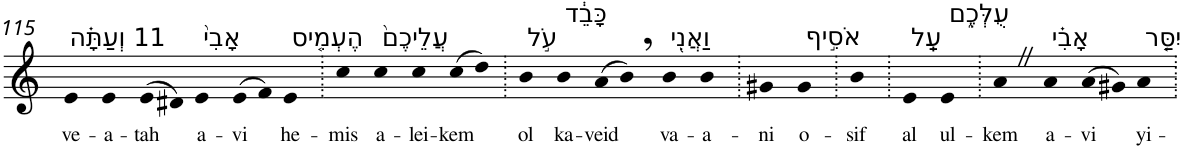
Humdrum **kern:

**kern	**text
*part1	*part1
*staff1	*staff1
*I"Piano	*
*I'Pno	*
!!LO:PB:g=z
*clefG2	*
*k[]	*
=115	=115
!LO:TX:a:t=11 וְעַתָּ֗ה	!
!	!LO:LY:b
4e	ve-
!	!LO:LY:b
4e	-a-
!	!LO:LY:b
(>8e	-tah
8d#X)	.
!LO:TX:a:t=אָבִי֙	!
!	!LO:LY:b
4e	a-
!	!LO:LY:b
(>8e	-vi
8f)	.
!LO:TX:a:t=הֶעְמִ֤יס	!
!	!LO:LY:b
4e	he-
=116.	=116.
!	!LO:LY:b
4cc	-mis
!LO:TX:a:t=עֲלֵיכֶם֙	!
!	!LO:LY:b
4cc	a-
!	!LO:LY:b
4cc	-lei-
!	!LO:LY:b
(>8cc	-kem
8dd)	.
=117.	=117.
!LO:TX:a:t=עֹ֣ל	!
!	!LO:LY:b
4b	ol
!LO:TX:a:t=כָּבֵ֔ד	!
!	!LO:LY:b
4b	ka-
!	!LO:LY:b
(>8a	-veid
8b,)	.
!LO:TX:a:t=וַאֲנִ֖י	!
!	!LO:LY:b
4b	va-
!	!LO:LY:b
4b	-a-
=118.	=118.
!	!LO:LY:b
4g#X	-ni
!LO:TX:a:t=אֹסִ֣יף	!
!	!LO:LY:b
4g#	o-
=119.	=119.
!	!LO:LY:b
4b	-sif
=120.	=120.
!LO:TX:a:t=עַֽל	!
!	!LO:LY:b
4e	al
!LO:TX:a:t=עֻלְּכֶ֑ם	!
!	!LO:LY:b
4e	ul-
=121.	=121.
!	!LO:LY:b
4aZ	-kem
!LO:TX:a:t=אָבִ֗י	!
!	!LO:LY:b
4a	a-
!	!LO:LY:b
(>8a	-vi
8g#X)	.
!LO:TX:a:t=יִסַּ֤ר	!
!	!LO:LY:b
4a	yi-
=.	=.
*-	*-
